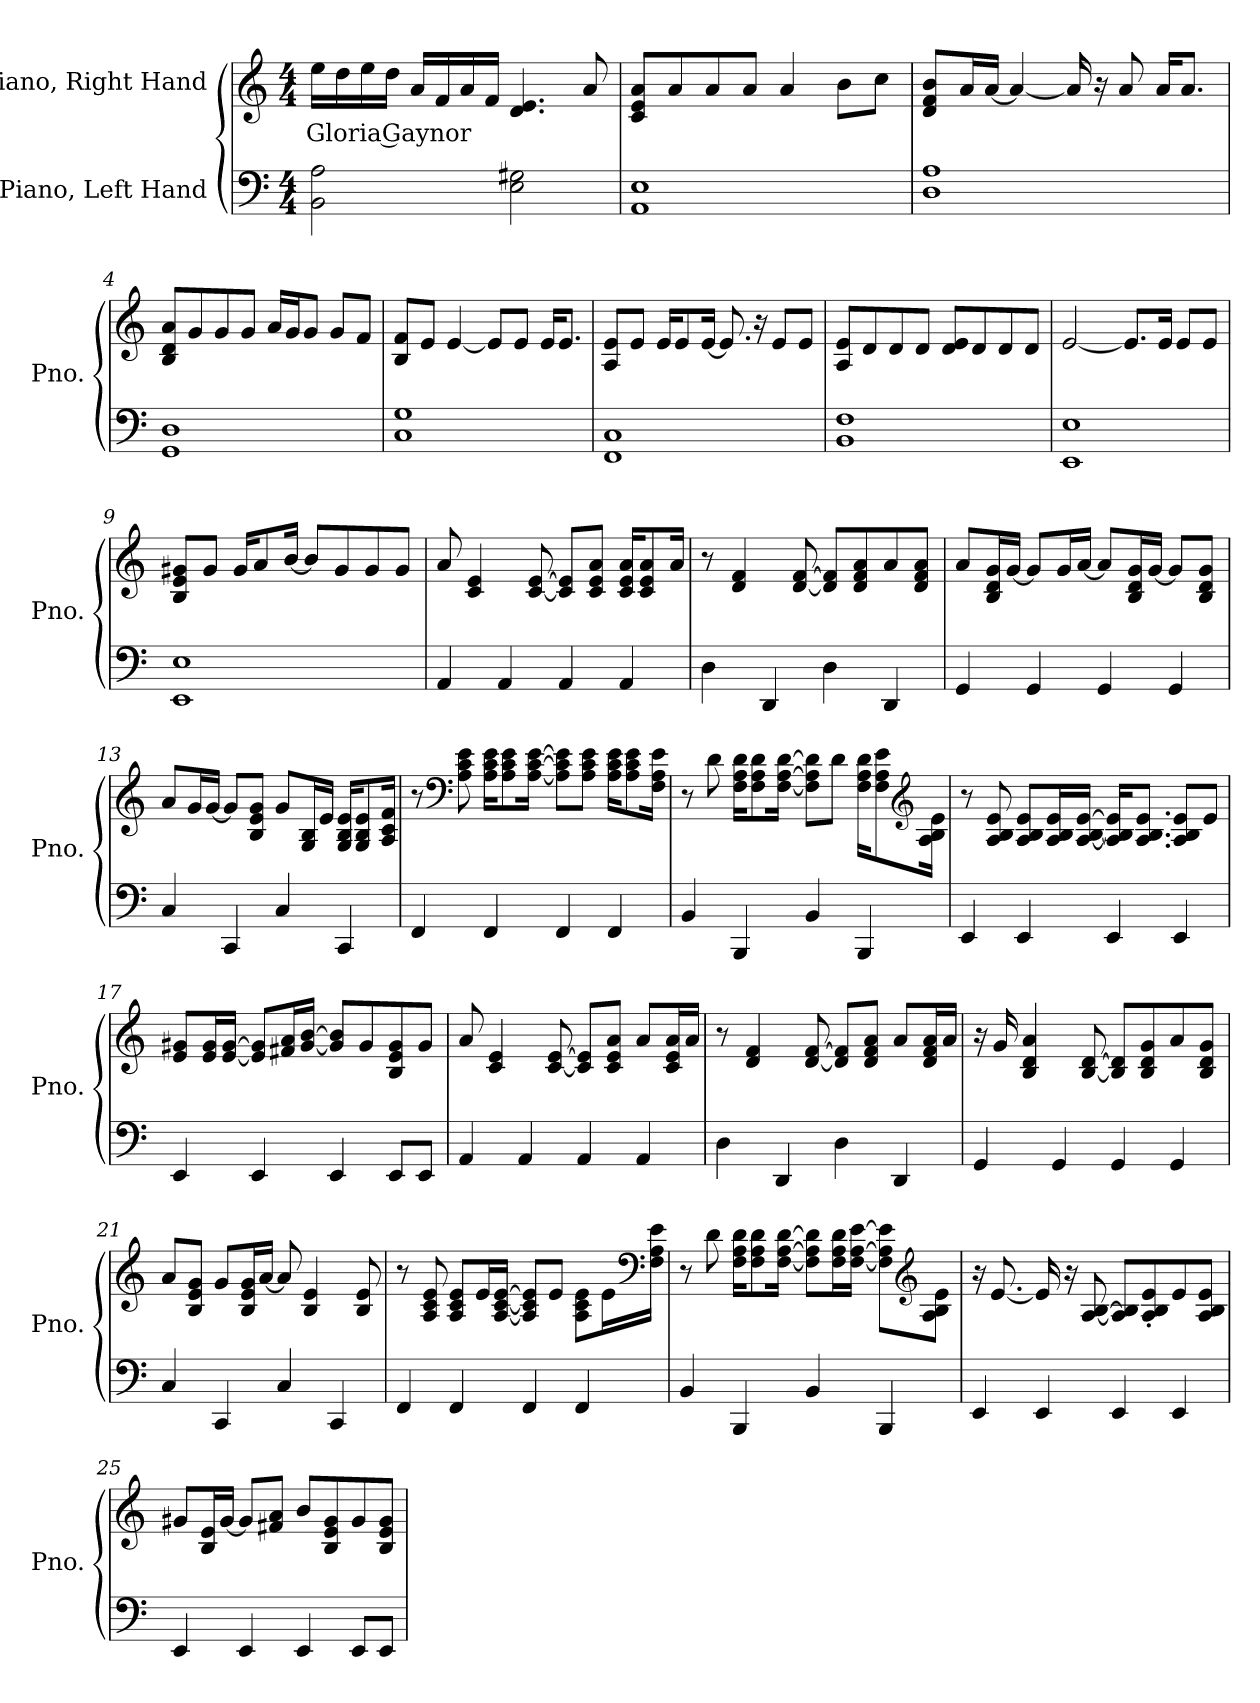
**kern	**kern	**text
*part2	*part1	*part1
*staff2	*staff1	*staff1
*I"Piano, Left Hand	*I"Piano, Right Hand	*
*I'Pno.	*I'Pno.	*
*clefF4	*clefG2	*
*k[]	*k[]	*
*M4/4	*M4/4	*
*MM95	*MM95	*
=1	=1	=1
!	!	!LO:LY:b
2BB\ 2A\	16ee\LL	Gloria Gaynor
.	16dd\	.
.	16ee\	.
.	16dd\JJ	.
.	16a/LL	.
.	16f/	.
.	16a/	.
.	16f/JJ	.
2E\ 2G#X\	4.d/ 4.e/	.
.	8a/	.
=2	=2	=2
1AA 1E	8c/ 8e/ 8a/L	.
.	8a/	.
.	8a/	.
.	8a/J	.
.	4a/	.
.	8b\L	.
.	8cc\J	.
=3	=3	=3
1D 1A	8d/ 8f/ 8b/L	.
.	16a/L	.
.	[16a/JJ	.
.	4a/_	.
.	16a/]	.
.	16r	.
.	8a/	.
.	16a/KL	.
.	8.a/J	.
!!LO:LB:g=z
=4	=4	=4
1GG 1D	8B/ 8d/ 8a/L	.
.	8g/	.
.	8g/	.
.	8g/J	.
.	16a/LL	.
.	16g/J	.
.	8g/J	.
.	8g/L	.
.	8f/J	.
=5	=5	=5
1C 1G	8B/ 8f/L	.
.	8e/J	.
.	[4e/	.
.	8e/L]	.
.	8e/J	.
.	16e/KL	.
.	8.e/J	.
=6	=6	=6
1FF 1C	8A/ 8e/L	.
.	8e/J	.
.	16e/KL	.
.	8e/	.
.	[16e/Jk	.
.	8.e/]	.
.	16r	.
.	8e/L	.
.	8e/J	.
=7	=7	=7
1BB 1F	8A/ 8e/L	.
.	8d/	.
.	8d/	.
.	8d/J	.
.	8d/ 8e/L	.
.	8d/	.
.	8d/	.
.	8d/J	.
=8	=8	=8
1EE 1E	[2e/	.
.	8.e/L]	.
.	16e/Jk	.
.	8e/L	.
.	8e/J	.
!!LO:LB:g=z
=9	=9	=9
1EE 1E	8B/ 8e/ 8g#X/L	.
.	8g#/J	.
.	16g#/KL	.
.	8a/	.
.	[16b/Jk	.
.	8b/L]	.
.	8g#/	.
.	8g#/	.
.	8g#/J	.
=10	=10	=10
4AA/	8a/	.
.	4c/ 4e/	.
4AA/	.	.
.	[8c/ [8e/	.
4AA/	8c/] 8e/]L	.
.	8c/ 8e/ 8a/J	.
4AA/	16c/ 16e/ 16a/KL	.
.	8c/ 8e/ 8a/	.
.	16a/Jk	.
=11	=11	=11
4D\	8r	.
.	4d/ 4f/	.
4DD/	.	.
.	[8d/ [8f/	.
4D\	8d/] 8f/]L	.
.	8d/ 8f/ 8a/	.
4DD/	8a/	.
.	8d/ 8f/ 8a/J	.
=12	=12	=12
4GG/	8a/L	.
.	16B/ 16d/ 16g/L	.
.	[16g/JJ	.
4GG/	8g/L]	.
.	16g/L	.
.	[16a/JJ	.
4GG/	8a/L]	.
.	16B/ 16d/ 16g/L	.
.	[16g/JJ	.
4GG/	8g/L]	.
.	8B/ 8d/ 8g/J	.
!!LO:LB:g=z
=13	=13	=13
4C/	8a/L	.
.	16g/L	.
.	[16g/JJ	.
4CC/	8g/L]	.
.	8B/ 8e/ 8g/J	.
4C/	8g/L	.
.	16G/ 16B/L	.
.	16e/JJ	.
4CC/	16G/ 16B/ 16e/KL	.
.	8G/ 8B/ 8e/	.
.	16A/ 16c/ 16f/Jk	.
=14	=14	=14
4FF/	8r	.
*	*clefF4	*
.	8A\ 8c\ 8e\	.
4FF/	16A\ 16c\ 16e\KL	.
.	8A\ 8c\ 8e\	.
.	[16A\ [16c\ [16e\Jk	.
4FF/	8A\] 8c\] 8e\]L	.
.	8A\ 8c\ 8e\J	.
4FF/	16A\ 16c\ 16e\KL	.
.	8A\ 8c\ 8e\	.
.	16F\ 16A\ 16e\Jk	.
=15	=15	=15
4BB/	8r	.
.	8d\	.
4BBB/	16F\ 16A\ 16d\KL	.
.	8F\ 8A\ 8d\	.
.	[16F\ [16A\ [16d\Jk	.
4BB/	8F\] 8A\] 8d\]L	.
.	8d\J	.
4BBB/	16F\ 16A\ 16d\KL	.
.	8F\ 8A\ 8e\	.
*	*clefG2	*
.	16A\ 16B\ 16e\Jk	.
!!LO:LB:g=z
=16	=16	=16
4EE/	8r	.
.	8A/ 8B/ 8e/	.
4EE/	8A/ 8B/ 8e/L	.
.	16A/ 16B/ 16e/L	.
.	[16A/ [16B/ [16e/JJ	.
4EE/	16A/] 16B/] 16e/]KL	.
.	8.A/ 8.B/ 8.e/J	.
4EE/	8A/ 8B/ 8e/L	.
.	8e/J	.
=17	=17	=17
4EE/	8e/ 8g#X/L	.
.	16e/ 16g#/L	.
.	[16e/ [16g#/JJ	.
4EE/	8e/] 8g#/]L	.
.	16f#X/ 16a/L	.
.	[16g#/ [16b/JJ	.
4EE/	8g#/] 8b/]L	.
.	8g#/	.
8EE/L	8B/ 8e/ 8g#/	.
8EE/J	8g#/J	.
=18	=18	=18
4AA/	8a/	.
.	4c/ 4e/	.
4AA/	.	.
.	[8c/ [8e/	.
4AA/	8c/] 8e/]L	.
.	8c/ 8e/ 8a/J	.
4AA/	8a/L	.
.	16c/ 16e/ 16a/L	.
.	16a/JJ	.
!!LO:LB:g=z
=19	=19	=19
4D\	8r	.
.	4d/ 4f/	.
4DD/	.	.
.	[8d/ [8f/	.
4D\	8d/] 8f/]L	.
.	8d/ 8f/ 8a/J	.
4DD/	8a/L	.
.	16d/ 16f/ 16a/L	.
.	16a/JJ	.
=20	=20	=20
4GG/	16r	.
.	16g/	.
.	4B/ 4d/ 4a/	.
4GG/	.	.
.	[8B/ [8d/	.
4GG/	8B/] 8d/]L	.
.	8B/ 8d/ 8g/	.
4GG/	8a/	.
.	8B/ 8d/ 8g/J	.
=21	=21	=21
4C/	8a/L	.
.	8B/ 8e/ 8g/J	.
4CC/	8g/L	.
.	16B/ 16e/ 16g/L	.
.	[16a/JJ	.
4C/	8a/]	.
.	4B/ 4e/	.
4CC/	.	.
.	8B/ 8e/	.
=22	=22	=22
4FF/	8r	.
.	8A/ 8c/ 8e/	.
4FF/	8A/ 8c/ 8e/L	.
.	16e/L	.
.	[16A/ [16c/ [16e/JJ	.
4FF/	8A/] 8c/] 8e/]L	.
.	8e/J	.
4FF/	8A\ 8c\ 8e\L	.
.	16e\L	.
*	*clefF4	*
.	16F\ 16A\ 16e\JJ	.
!!LO:PB:g=z
=23	=23	=23
4BB/	8r	.
.	8d\	.
4BBB/	16F\ 16A\ 16d\KL	.
.	8F\ 8A\ 8d\	.
.	[16F\ [16A\ [16d\Jk	.
4BB/	8F\] 8A\] 8d\]L	.
.	16F\ 16A\ 16d\L	.
.	[16F\ [16A\ [16e\JJ	.
4BBB/	8F\] 8A\] 8e\]L	.
*	*clefG2	*
.	8A\ 8B\ 8e\J	.
=24	=24	=24
4EE/	16r	.
.	[8.e/	.
4EE/	16e/]	.
.	16r	.
.	[8A/ [8B/	.
4EE/	8A/] 8B/]L	.
.	8A/' 8B/' 8e/'	.
4EE/	8e/	.
.	8A/ 8B/ 8e/J	.
=25	=25	=25
4EE/	8g#X/L	.
.	16B/ 16e/L	.
.	[16g#/JJ	.
4EE/	8g#/L]	.
.	8f#X/ 8a/J	.
4EE/	8b/L	.
.	8B/ 8e/ 8g#/	.
8EE/L	8g#/	.
8EE/J	8B/ 8e/ 8g#/J	.
=	=	=
*-	*-	*-
